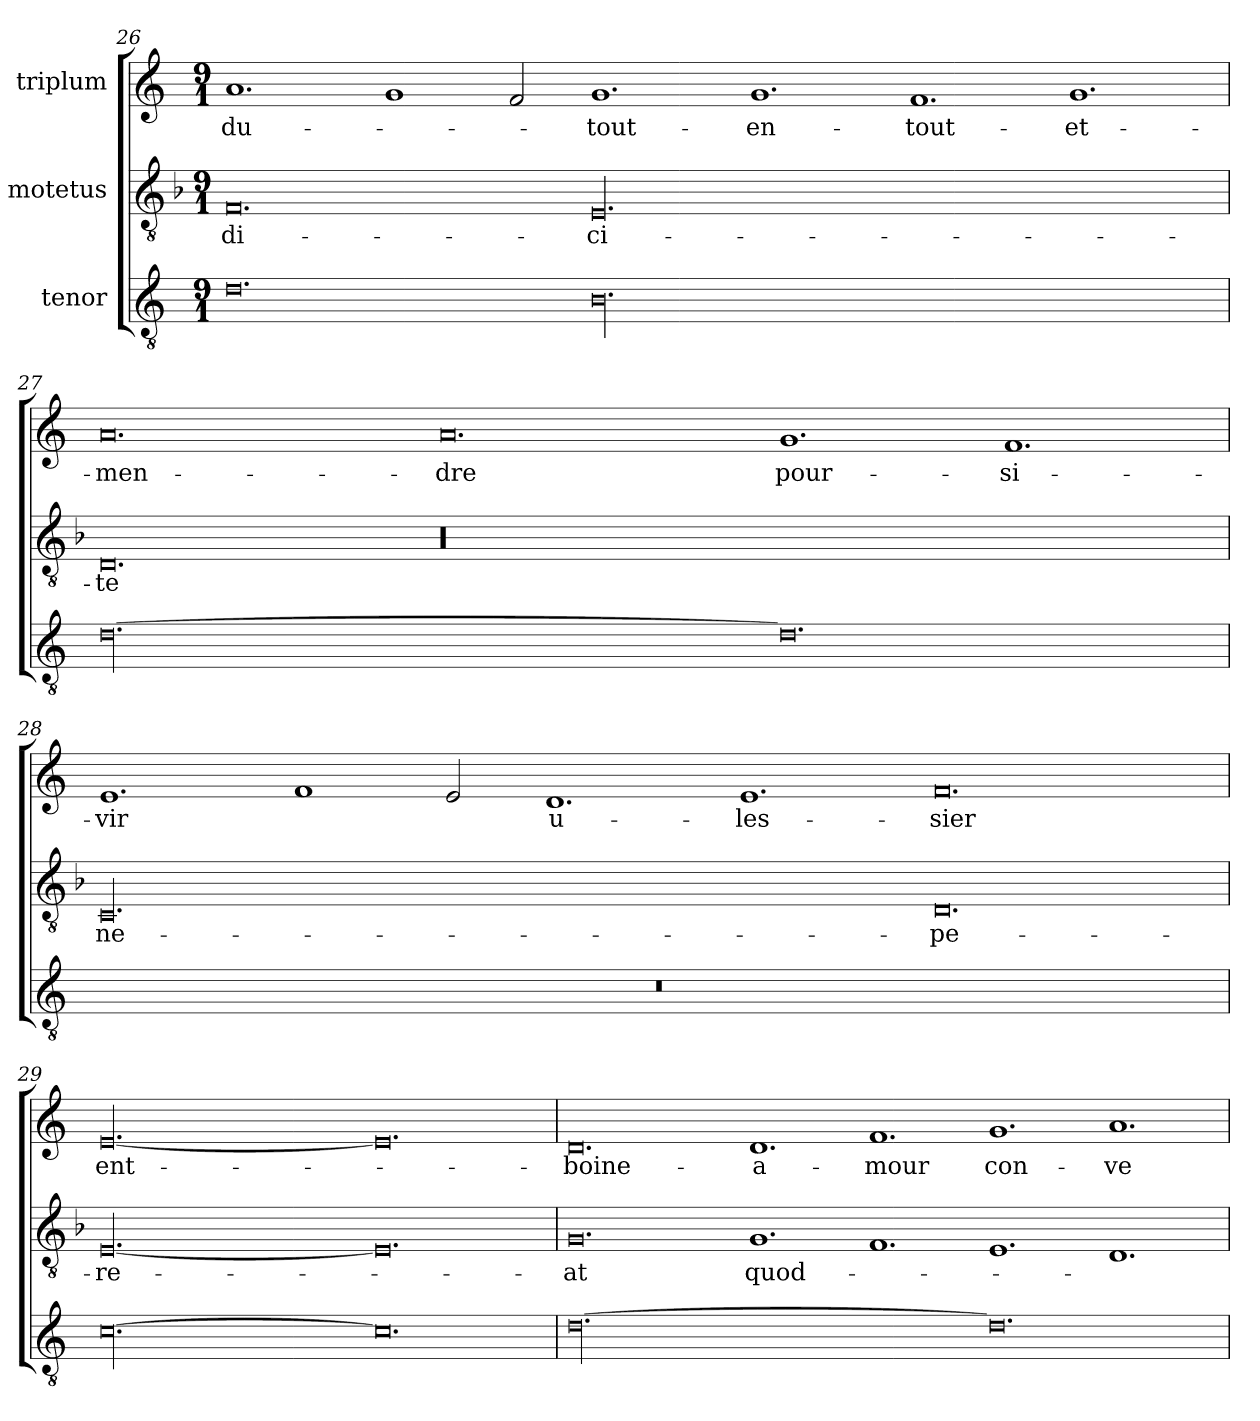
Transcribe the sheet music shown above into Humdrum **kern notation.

**kern	**kern	**text	**kern	**text
*part3	*part2	*part2	*part1	*part1
*staff3	*staff2	*staff2	*staff1	*staff1
*I"tenor	*I"motetus	*	*I"triplum	*
!!LO:PB:g=z
*clefGv2	*clefGv2	*	*clefG2	*
*k[]	*k[b-]	*	*k[]	*
*C:	*F:	*	*C:	*
*M9/1	*M9/1	*	*M9/1	*
=26	=26	=26	=26	=26
0.d\	0.F/	di-	1.a/	du-
.	.	.	1g/	.
.	.	.	2f/	.
00.B\	00.E/	-ci-	1.g/	tout-
.	.	.	1.g/	en-
.	.	.	1.f/	tout-
.	.	.	1.g/	et-
=27	=27	=27	=27	=27
[00.d\	0.D/	-te	0.a/	men-
.	00.r	.	0.a/	-dre
0.d\]	.	.	1.g/	pour-
.	.	.	1.f/	-si-
=28	=28	=28	=28	=28
1%9r	00.C/	ne-	1.e/	-vir
.	.	.	1f/	.
.	.	.	2e/	.
.	.	.	1.d/	u-
.	.	.	1.e/	les-
.	0.D/	pe-	0.f/	-sier
=29	=29	=29	=29	=29
[00.c\	[00.E/	-re-	[00.e/	ent-
0.c\]	0.E/]	.	0.e/]	.
=30	=30	=30	=30	=30
[00.d\	0.G/	-at	0.d/	boine-
.	1.G/	quod-	1.d/	a-
.	1.F/	.	1.f/	-mour
0.d\]	1.E/	.	1.g/	con-
.	1.D/	.	1.a/	-ve-
=	=	=	=	=
*-	*-	*-	*-	*-
